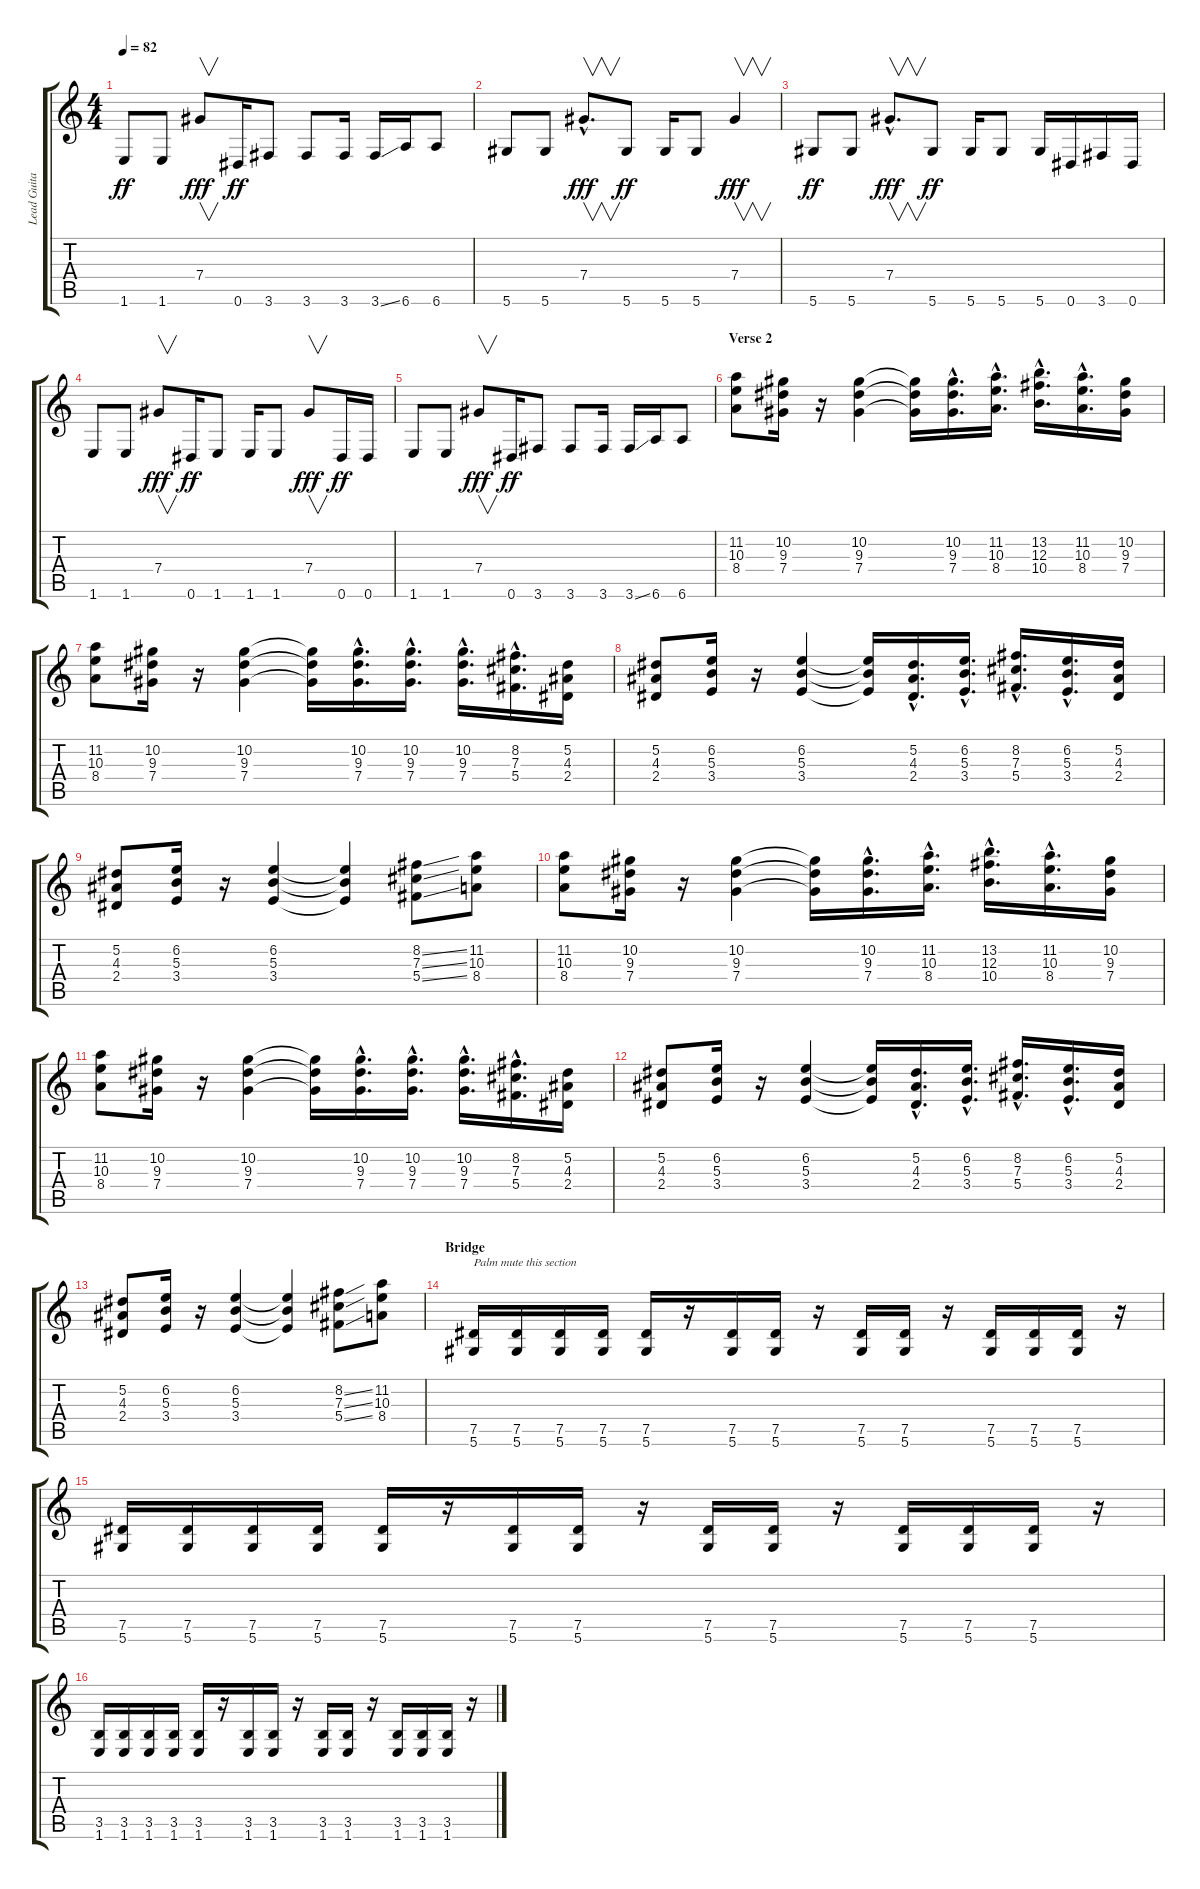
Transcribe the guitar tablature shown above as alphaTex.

\track ("Lead Guitar" "Lead Guita") {instrument distortionguitar}
\staff {score tabs}
\tuning (Eb4 Bb3 Gb3 Db3 Ab2 Eb2) {hide}
\ts (4 4)
\tempo 82
\clef g2
\ks c
1.6.8{dy ff} 1.6.8 7.4.8{v dy fff} 0.6.16{dy ff} 3.6.8 3.6.8 3.6.16 3.6{ss}.16 6.6.16 6.6.8 |
5.6.8 5.6.8 7.4{hac}.8{v d dy fff} 5.6.8{dy ff} 5.6.16 5.6.8 7.4.4{v dy fff} |
5.6.8{dy ff} 5.6.8 7.4{hac}.8{v d dy fff} 5.6.8{dy ff} 5.6.16 5.6.8 5.6.16 0.6.16 3.6.16 0.6.16 |
1.6.8 1.6.8 7.4.8{v dy fff} 0.6.16{dy ff} 1.6.8 1.6.16 1.6.8 7.4.8{v dy fff} 0.6.16{dy ff} 0.6.16 |
1.6.8 1.6.8 7.4.8{v dy fff} 0.6.16{dy ff} 3.6.8 3.6.8 3.6.16 3.6{ss}.16 6.6.16 6.6.8 |
\section ("" "Verse 2")
(11.2 10.3 8.4).8 (10.2 9.3 7.4).16 r.16 (10.2 9.3 7.4).4 (10.2{t} 9.3{t} 7.4{t}).16 (10.2{hac} 9.3{hac} 7.4{hac}).16{d} (11.2{hac} 10.3{hac} 8.4{hac}).16{d} (13.2{hac} 12.3{hac} 10.4{hac}).16{d} (11.2{hac} 10.3{hac} 8.4{hac}).16{d} (10.2 9.3 7.4).16 |
(11.2 10.3 8.4).8 (10.2 9.3 7.4).16 r.16 (10.2 9.3 7.4).4 (10.2{t} 9.3{t} 7.4{t}).16 (10.2{hac} 9.3{hac} 7.4{hac}).16{d} (10.2{hac} 9.3{hac} 7.4{hac}).16{d} (10.2{hac} 9.3{hac} 7.4{hac}).16{d} (8.2{hac} 7.3{hac} 5.4{hac}).16{d} (5.2 4.3 2.4).16 |
(5.2 4.3 2.4).8 (6.2 5.3 3.4).16 r.16 (6.2 5.3 3.4).4 (6.2{t} 5.3{t} 3.4{t}).16 (5.2{hac} 4.3{hac} 2.4{hac}).16{d} (6.2{hac} 5.3{hac} 3.4{hac}).16{d} (8.2{hac} 7.3{hac} 5.4{hac}).16{d} (6.2{hac} 5.3{hac} 3.4{hac}).16{d} (5.2 4.3 2.4).16 |
(5.2 4.3 2.4).8 (6.2 5.3 3.4).16 r.16 (6.2 5.3 3.4).4 (6.2{t} 5.3{t} 3.4{t}).4 (8.2{ss} 7.3{ss} 5.4{ss}).8 (11.2 10.3 8.4).8 |
(11.2 10.3 8.4).8 (10.2 9.3 7.4).16 r.16 (10.2 9.3 7.4).4 (10.2{t} 9.3{t} 7.4{t}).16 (10.2{hac} 9.3{hac} 7.4{hac}).16{d} (11.2{hac} 10.3{hac} 8.4{hac}).16{d} (13.2{hac} 12.3{hac} 10.4{hac}).16{d} (11.2{hac} 10.3{hac} 8.4{hac}).16{d} (10.2 9.3 7.4).16 |
(11.2 10.3 8.4).8 (10.2 9.3 7.4).16 r.16 (10.2 9.3 7.4).4 (10.2{t} 9.3{t} 7.4{t}).16 (10.2{hac} 9.3{hac} 7.4{hac}).16{d} (10.2{hac} 9.3{hac} 7.4{hac}).16{d} (10.2{hac} 9.3{hac} 7.4{hac}).16{d} (8.2{hac} 7.3{hac} 5.4{hac}).16{d} (5.2 4.3 2.4).16 |
(5.2 4.3 2.4).8 (6.2 5.3 3.4).16 r.16 (6.2 5.3 3.4).4 (6.2{t} 5.3{t} 3.4{t}).16 (5.2{hac} 4.3{hac} 2.4{hac}).16{d} (6.2{hac} 5.3{hac} 3.4{hac}).16{d} (8.2{hac} 7.3{hac} 5.4{hac}).16{d} (6.2{hac} 5.3{hac} 3.4{hac}).16{d} (5.2 4.3 2.4).16 |
(5.2 4.3 2.4).8 (6.2 5.3 3.4).16 r.16 (6.2 5.3 3.4).4 (6.2{t} 5.3{t} 3.4{t}).4 (8.2{ss} 7.3{ss} 5.4{ss}).8 (11.2 10.3 8.4).8 |
\section ("" "Bridge")
(7.5 5.6).16{txt "Palm mute this section"} (7.5 5.6).16 (7.5 5.6).16 (7.5 5.6).16 (7.5 5.6).16 r.16 (7.5 5.6).16 (7.5 5.6).16 r.16 (7.5 5.6).16 (7.5 5.6).16 r.16 (7.5 5.6).16 (7.5 5.6).16 (7.5 5.6).16 r.16 |
(7.5 5.6).16 (7.5 5.6).16 (7.5 5.6).16 (7.5 5.6).16 (7.5 5.6).16 r.16 (7.5 5.6).16 (7.5 5.6).16 r.16 (7.5 5.6).16 (7.5 5.6).16 r.16 (7.5 5.6).16 (7.5 5.6).16 (7.5 5.6).16 r.16 |
(3.5 1.6).16 (3.5 1.6).16 (3.5 1.6).16 (3.5 1.6).16 (3.5 1.6).16 r.16 (3.5 1.6).16 (3.5 1.6).16 r.16 (3.5 1.6).16 (3.5 1.6).16 r.16 (3.5 1.6).16 (3.5 1.6).16 (3.5 1.6).16 r.16
